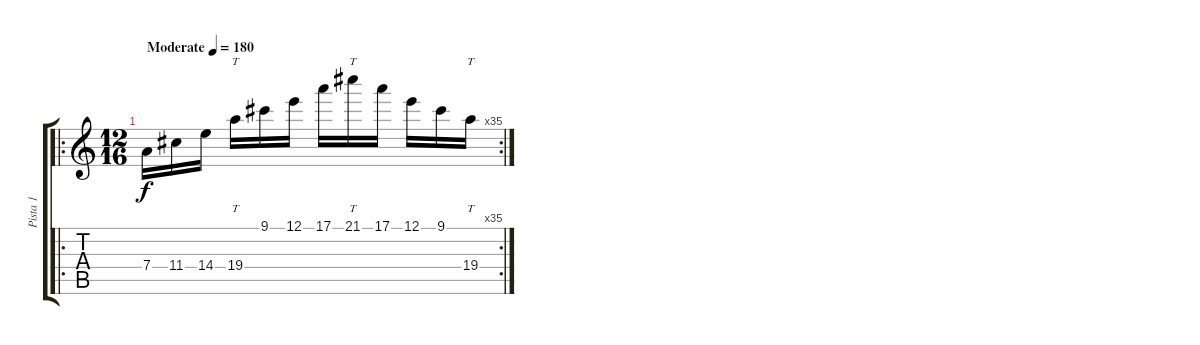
\track ("Pista 1" "Pista 1") {instrument distortionguitar}
\staff {score tabs}
\tuning (E4 B3 G3 D3 A2 E2) {hide}
\ro
\rc 35
\ts (12 16)
\tempo (180 "Moderate")
\clef g2
\ks c
7.4.16{dy f instrument distortionguitar} 11.4.16 14.4.16 19.4.16{tt} 9.1.16 12.1.16 17.1.16 21.1.16{tt} 17.1.16 12.1.16 9.1.16 19.4.16{tt}
